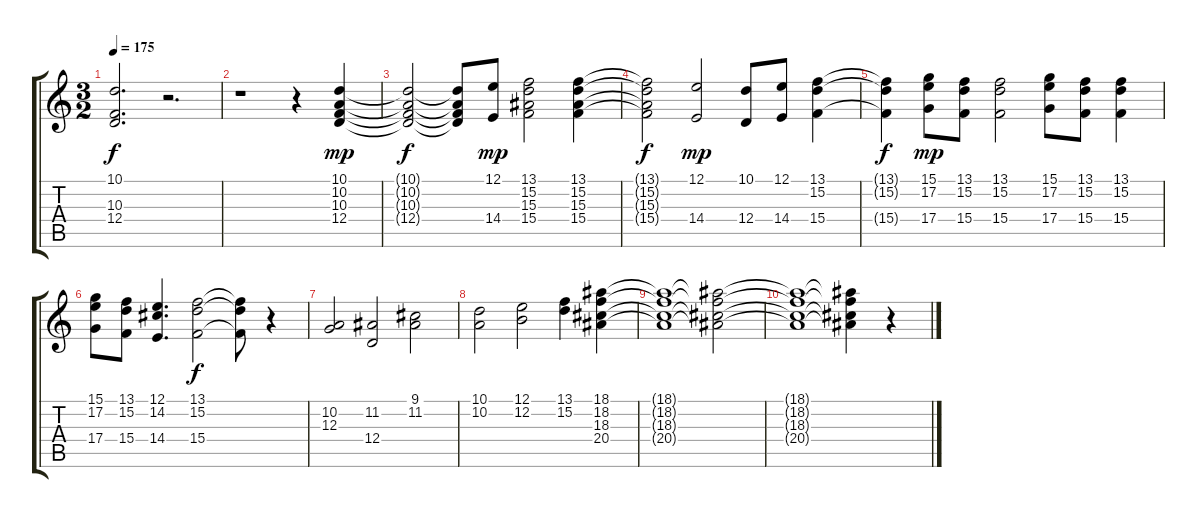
\track "" {instrument choiraahs}
\staff {score tabs}
\tuning (E4 B3 G3 D3 A2 E2) {hide}
\ts (3 2)
\tempo 175
\clef g2
\ks c
(10.1{t} 10.3{t} 12.4{t}).2{d dy f} r.2{d} |
r.1 r.4 (10.1 10.2 10.3 12.4).4{dy mp} |
(10.1{t} 10.2{t} 10.3{t} 12.4{t}).2{dy f} (10.1{t} 10.2{t} 10.3{t} 12.4{t}).8 (12.1 14.4).8{dy mp} (13.1 15.2 15.3 15.4).2 (13.1 15.2 15.3 15.4).4 |
(13.1{t} 15.2{t} 15.3{t} 15.4{t}).2{dy f} (12.1 14.4).2{dy mp} (10.1 12.4).8 (12.1 14.4).8 (13.1 15.2 15.4).4 |
(13.1{t} 15.2{t} 15.4{t}).4{dy f} (15.1 17.2 17.4).8{dy mp} (13.1 15.2 15.4).8 (13.1 15.2 15.4).2 (15.1 17.2 17.4).8 (13.1 15.2 15.4).8 (13.1 15.2 15.4).4 |
(15.1 17.2 17.4).8 (13.1 15.2 15.4).8 (12.1 14.2 14.4).4{d} (13.1 15.2 15.4).2{dy f} (13.1{t} 15.2{t} 15.4{t}).8 r.4 |
(10.2 12.3).2 (11.2 12.4).2 (9.1 11.2).2 |
(10.1 10.2).2 (12.1 12.2).2 (13.1 15.2).4 (18.1 18.2 18.3 20.4).4 |
(18.1{t} 18.2{t} 18.3{t} 20.4{t}).1 (18.1{t} 18.2{t} 18.3{t} 20.4{t}).2 |
(18.1{t} 18.2{t} 18.3{t} 20.4{t}).1 (18.1{t} 18.2{t} 18.3{t} 20.4{t}).4 r.4
